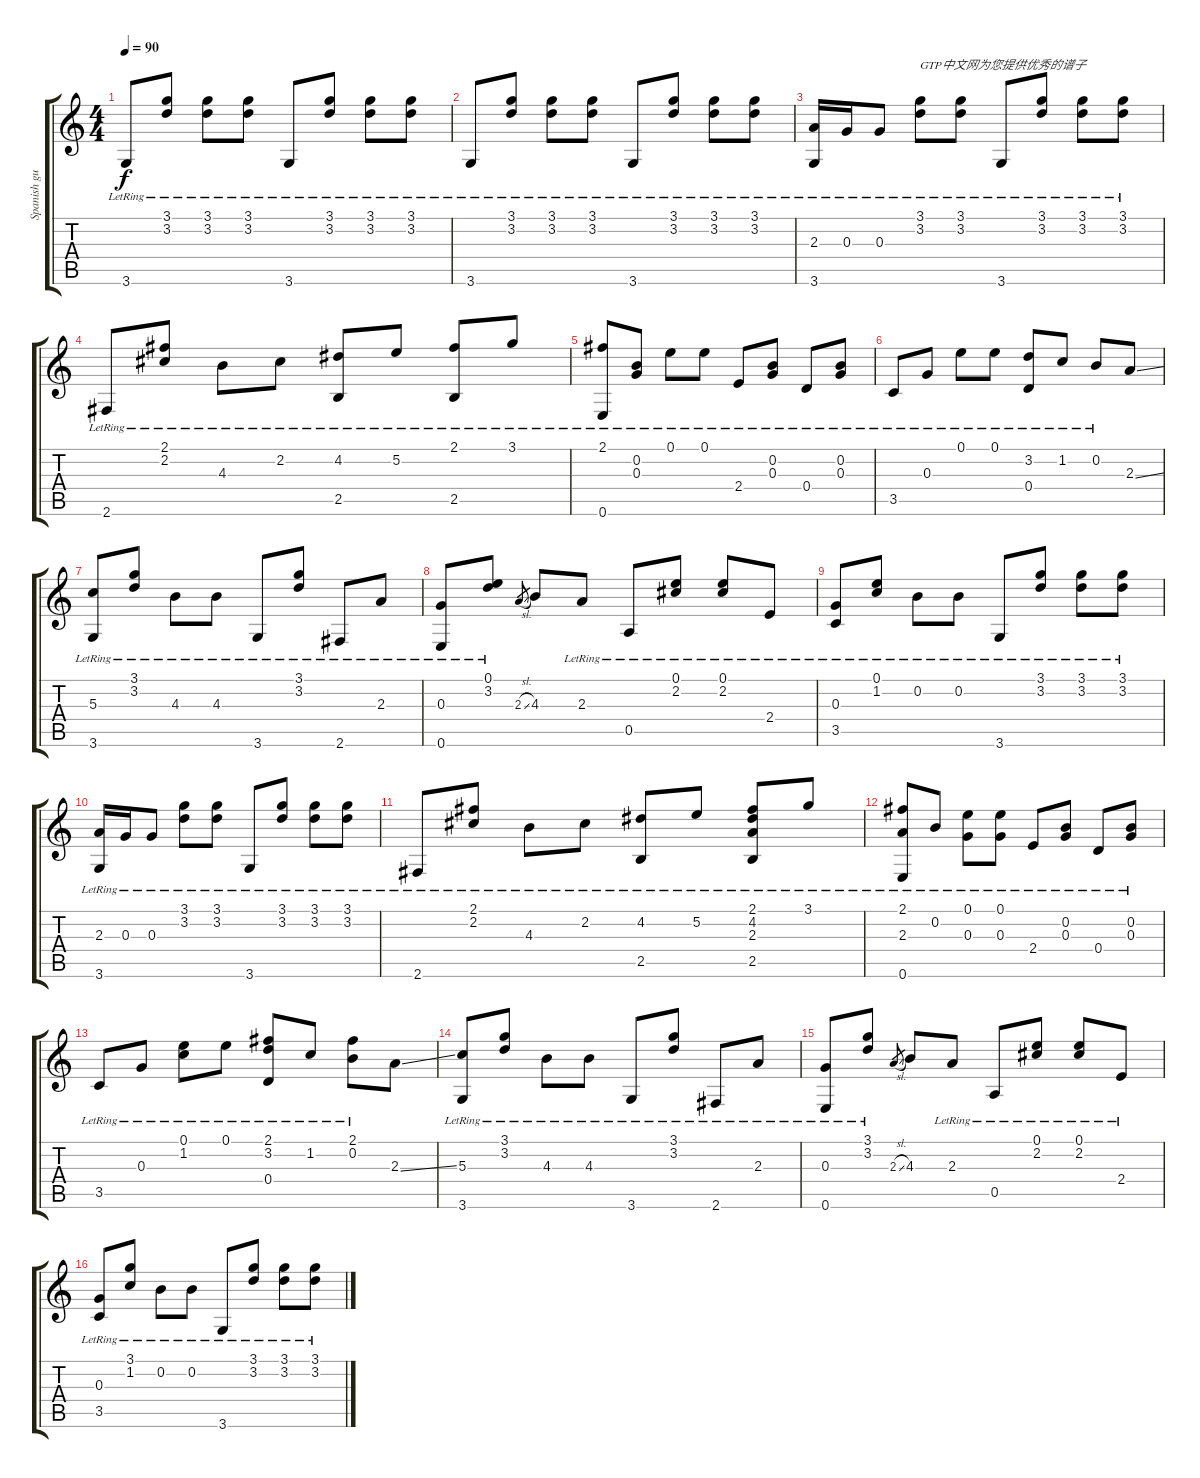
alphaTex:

\track ("Spanish guitar" "Spanish gu") {instrument acousticguitarnylon}
\staff {score tabs}
\tuning (E4 B3 G3 D3 A2 E2) {hide}
\ts (4 4)
\tempo 90
\clef g2
\ks c
3.6{lr}.8{dy f instrument acousticguitarnylon} (3.1{lr} 3.2{lr}).8 (3.1{lr} 3.2{lr}).8 (3.1{lr} 3.2{lr}).8 3.6{lr}.8 (3.1{lr} 3.2{lr}).8 (3.1{lr} 3.2{lr}).8 (3.1{lr} 3.2{lr}).8 |
3.6{lr}.8 (3.1{lr} 3.2{lr}).8 (3.1{lr} 3.2{lr}).8 (3.1{lr} 3.2{lr}).8 3.6{lr}.8 (3.1{lr} 3.2{lr}).8 (3.1{lr} 3.2{lr}).8 (3.1{lr} 3.2{lr}).8 |
(2.3{lr} 3.6{lr}).16 0.3{lr}.16 0.3{lr}.8 (3.1{lr} 3.2{lr}).8{txt "GTP中文网为您提供优秀的谱子"} (3.1{lr} 3.2{lr}).8 3.6{lr}.8 (3.1{lr} 3.2{lr}).8 (3.1{lr} 3.2{lr}).8 (3.1{lr} 3.2{lr}).8 |
2.6{lr}.8 (2.1{lr} 2.2{lr}).8 4.3{lr}.8 2.2{lr}.8 (4.2{lr} 2.5{lr}).8 5.2{lr}.8 (2.1{lr} 2.5{lr}).8 3.1{lr}.8 |
(2.1{lr} 0.6{lr}).8 (0.2{lr} 0.3{lr}).8 0.1{lr}.8 0.1{lr}.8 2.4{lr}.8 (0.2{lr} 0.3{lr}).8 0.4{lr}.8 (0.2{lr} 0.3{lr}).8 |
3.5{lr}.8 0.3{lr}.8 0.1{lr}.8 0.1{lr}.8 (3.2{lr} 0.4{lr}).8 1.2{lr}.8 0.2{lr}.8 2.3{ss}.8 |
(5.3{lr} 3.6{lr}).8 (3.1{lr} 3.2{lr}).8 4.3{lr}.8 4.3{lr}.8 3.6{lr}.8 (3.1{lr} 3.2{lr}).8 2.6{lr}.8 2.3{lr}.8 |
(0.3{lr} 0.6{lr}).8 (0.1{lr} 3.2{lr}).8 2.3{sl}.8{gr} 4.3.8 2.3{lr}.8 0.5{lr}.8 (0.1{lr} 2.2{lr}).8 (0.1{lr} 2.2{lr}).8 2.4{lr}.8 |
(0.3{lr} 3.5{lr}).8 (0.1{lr} 1.2{lr}).8 0.2{lr}.8 0.2{lr}.8 3.6{lr}.8 (3.1{lr} 3.2{lr}).8 (3.1{lr} 3.2{lr}).8 (3.1{lr} 3.2{lr}).8 |
(2.3{lr} 3.6{lr}).16 0.3{lr}.16 0.3{lr}.8 (3.1{lr} 3.2{lr}).8 (3.1{lr} 3.2{lr}).8 3.6{lr}.8 (3.1{lr} 3.2{lr}).8 (3.1{lr} 3.2{lr}).8 (3.1{lr} 3.2{lr}).8 |
2.6{lr}.8 (2.1{lr} 2.2{lr}).8 4.3{lr}.8 2.2{lr}.8 (4.2{lr} 2.5{lr}).8 5.2{lr}.8 (2.1{lr} 4.2{lr} 2.3{lr} 2.5{lr}).8 3.1{lr}.8 |
(2.1{lr} 2.3{lr} 0.6{lr}).8 0.2{lr}.8 (0.1{lr} 0.3{lr}).8 (0.1{lr} 0.3{lr}).8 2.4{lr}.8 (0.2{lr} 0.3{lr}).8 0.4{lr}.8 (0.2{lr} 0.3{lr}).8 |
3.5{lr}.8 0.3{lr}.8 (0.1{lr} 1.2{lr}).8 0.1{lr}.8 (2.1{lr} 3.2{lr} 0.4{lr}).8 1.2{lr}.8 (2.1{lr} 0.2{lr}).8 2.3{ss}.8 |
(5.3{lr} 3.6{lr}).8 (3.1{lr} 3.2{lr}).8 4.3{lr}.8 4.3{lr}.8 3.6{lr}.8 (3.1{lr} 3.2{lr}).8 2.6{lr}.8 2.3{lr}.8 |
(0.3{lr} 0.6{lr}).8 (3.1{lr} 3.2{lr}).8 2.3{sl}.8{gr} 4.3.8 2.3{lr}.8 0.5{lr}.8 (0.1{lr} 2.2{lr}).8 (0.1{lr} 2.2{lr}).8 2.4{lr}.8 |
(0.3{lr} 3.5{lr}).8 (3.1{lr} 1.2{lr}).8 0.2{lr}.8 0.2{lr}.8 3.6{lr}.8 (3.1{lr} 3.2{lr}).8 (3.1{lr} 3.2{lr}).8 (3.1{lr} 3.2{lr}).8
